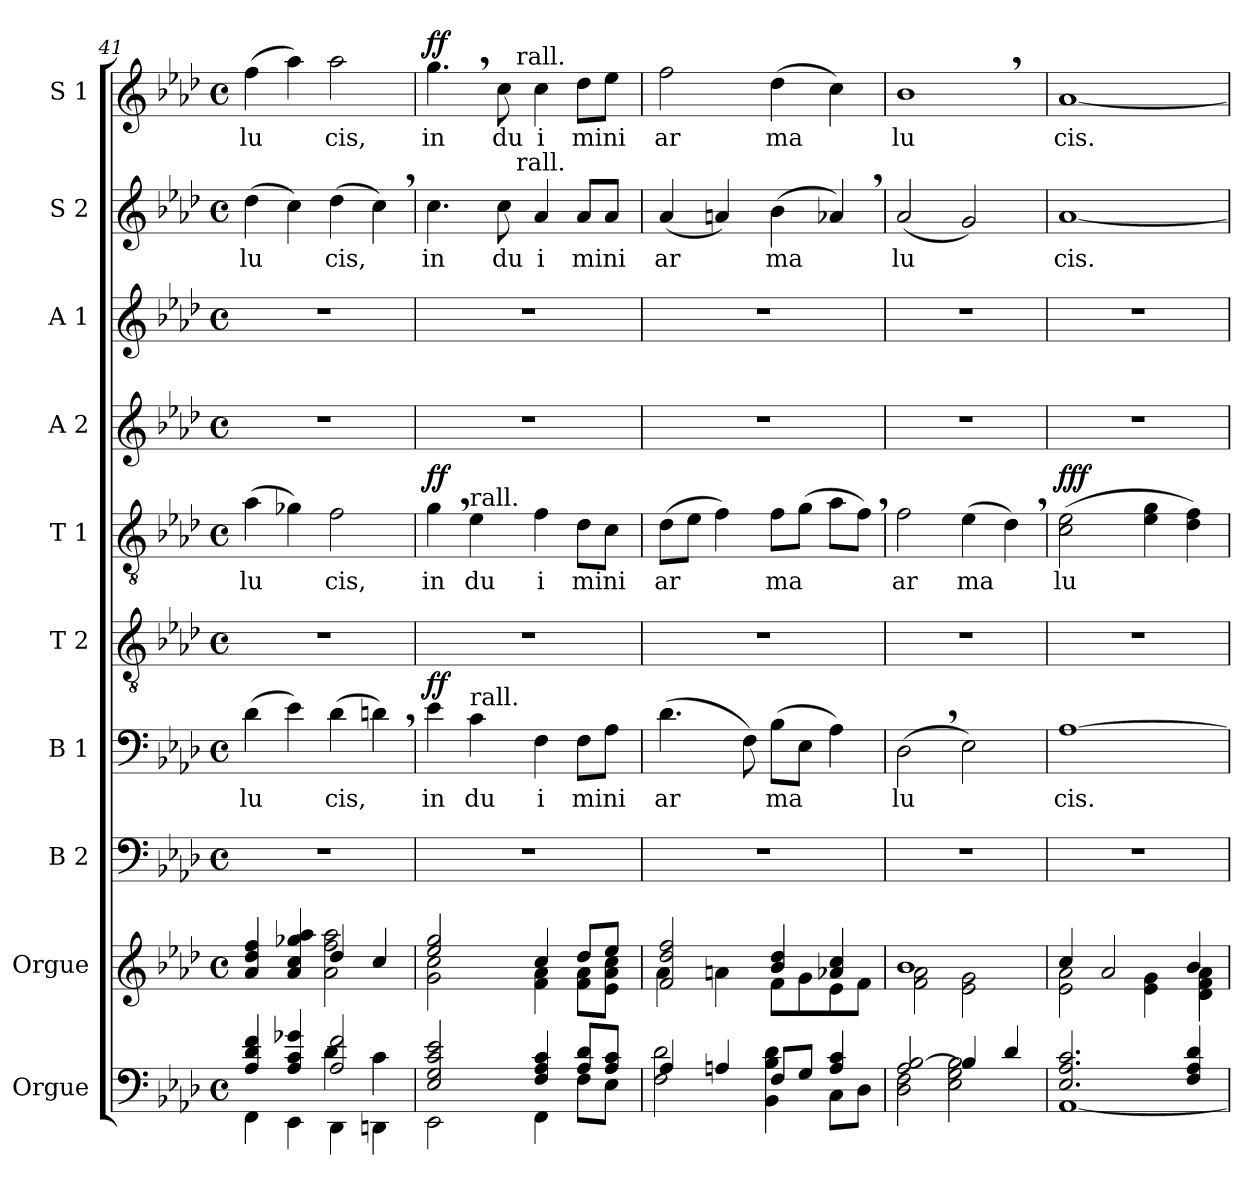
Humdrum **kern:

**kern	**kern	**kern	**kern	**text	**dynam	**kern	**kern	**text	**dynam	**kern	**kern	**kern	**text	**kern	**text	**dynam
*part10	*part9	*part8	*part7	*part7	*part7	*part6	*part5	*part5	*part5	*part4	*part3	*part2	*part2	*part1	*part1	*part1
*staff10	*staff9	*staff8	*staff7	*staff7	*staff7	*staff6	*staff5	*staff5	*staff5	*staff4	*staff3	*staff2	*staff2	*staff1	*staff1	*staff1
*I"Orgue	*I"Orgue	*I"B 2	*I"B 1	*	*	*I"T 2	*I"T 1	*	*	*I"A 2	*I"A 1	*I"S 2	*	*I"S 1	*	*
*clefF4	*clefG2	*clefF4	*clefF4	*	*	*clefGv2	*clefGv2	*	*	*clefG2	*clefG2	*clefG2	*	*clefG2	*	*
*k[b-e-a-d-]	*k[b-e-a-d-]	*k[b-e-a-d-]	*k[b-e-a-d-]	*	*	*k[b-e-a-d-]	*k[b-e-a-d-]	*	*	*k[b-e-a-d-]	*k[b-e-a-d-]	*k[b-e-a-d-]	*	*k[b-e-a-d-]	*	*
*A-:	*A-:	*A-:	*A-:	*	*	*A-:	*A-:	*	*	*A-:	*A-:	*A-:	*	*A-:	*	*
*M4/4	*M4/4	*M4/4	*M4/4	*	*	*M4/4	*M4/4	*	*	*M4/4	*M4/4	*M4/4	*	*M4/4	*	*
*met(c)	*met(c)	*met(c)	*met(c)	*	*	*met(c)	*met(c)	*	*	*met(c)	*met(c)	*met(c)	*	*met(c)	*	*
=41	=41	=41	=41	=41	=41	=41	=41	=41	=41	=41	=41	=41	=41	=41	=41	=41
*^	*^	*	*	*	*	*	*	*	*	*	*	*	*	*	*	*
*	*^	*	*	*	*	*	*	*	*	*	*	*	*	*	*	*	*	*
!	!	!	!	!	!	!	!LO:LY:b	!	!	!	!LO:LY:b	!	!	!	!	!LO:LY:b	!	!LO:LY:b	!
4A-/ 4d-/ 4f/	4FF\	2ryy	4a-/ 4dd-/ 4ff/	2ryy	1r	(>4d-\	lu	.	1r	(>4a-\	lu	.	1r	1r	(>4dd-\	lu	(>4ff\	lu	.
4A-/ 4c/ 4g-X/	4EE-\	.	4a-/ 4cc/ 4gg-X/ 4aa-/	.	.	4e-\)	.	.	.	4g-X\)	.	.	.	.	4cc\)	.	4aa-\)	.	.
!	!	!	!	!	!	!	!LO:LY:b	!	!	!	!LO:LY:b	!	!	!	!	!LO:LY:b	!	!LO:LY:b	!
2A-/ 2f/	4DD-\	4d-\	4dd-/	2a-\ 2ff\ 2aa-\	.	(>4d-\	cis,	.	.	2f\	cis,	.	.	.	(>4dd-\	cis,	2aa-\	cis,	.
.	4DDn\	4c\	4cc/	.	.	4dn,<\)	.	.	.	.	.	.	.	.	4cc,>\)	.	.	.	.
=42	=42	=42	=42	=42	=42	=42	=42	=42	=42	=42	=42	=42	=42	=42	=42	=42	=42	=42	=42
!	!	!	!	!	!	!	!LO:LY:b	!LO:DY:a	!	!	!LO:LY:b	!LO:DY:a	!	!	!	!LO:LY:b	!	!LO:LY:b	!LO:DY:a
*	*v	*v	*	*	*	*	*	*	*	*	*	*	*	*	*^	*	*^	*	*
2E-/ 2G/ 2c/ 2e-/	2EE-\	2ee-/ 2gg/	2g\ 2cc\	1r	4e-\	in	ff	1r	4g,>\	in	ff	1r	1r	4.cc\	4..ryy	in	4.gg,>\	4..ryy	in	ff
!	!	!	!	!	!	!	!	!	!LO:TX:a:t=rall.	!	!	!	!	!	!	!	!	!	!	!
!	!	!	!	!	!LO:TX:a:t=rall.	!	!	!	!	!	!	!	!	!	!	!	!	!	!	!
!	!	!	!	!	!	!LO:LY:b	!	!	!	!LO:LY:b	!	!	!	!	!	!	!	!	!	!
.	.	.	.	.	4c\	du	.	.	4e-\	du	.	.	.	.	.	.	.	.	.	.
!	!	!	!	!	!	!	!	!	!	!	!	!	!	!	!	!LO:LY:b	!	!	!LO:LY:b	!
.	.	.	.	.	.	.	.	.	.	.	.	.	.	8cc\	.	du	8cc\	.	du	.
!	!	!	!	!	!	!	!	!	!	!	!	!	!	!	!	!	!	!LO:TX:a:t=rall.	!	!
!	!	!	!	!	!	!	!	!	!	!	!	!	!	!	!LO:TX:a:t=rall.	!	!	!	!	!
.	.	.	.	.	.	.	.	.	.	.	.	.	.	.	2ryy	.	.	2ryy	.	.
!	!	!	!	!	!	!LO:LY:b	!	!	!	!LO:LY:b	!	!	!	!	!	!LO:LY:b	!	!	!LO:LY:b	!
4F/ 4A-/ 4c/	4FF\	4cc/	4f\ 4a-\	.	4F\	i	.	.	4f\	i	.	.	.	4a-/	.	i	4cc\	.	i	.
!	!	!	!	!	!	!LO:LY:b	!	!	!	!LO:LY:b	!	!	!	!	!	!LO:LY:b	!	!	!LO:LY:b	!
8A-/ 8d-/L	8F\L	8dd-/L	8f\ 8a-\L	.	8F\L	mini	.	.	8d-\L	mini	.	.	.	8a-/L	.	mini	8dd-\L	.	mini	.
8A-/ 8c/J	8E-\J	8ee-/J	8e-\ 8a-\ 8cc\J	.	8A-\J	.	.	.	8c\J	.	.	.	.	8a-/J	.	.	8ee-\J	.	.	.
.	.	.	.	.	.	.	.	.	.	.	.	.	.	.	16ryy	.	.	16ryy	.	.
=43	=43	=43	=43	=43	=43	=43	=43	=43	=43	=43	=43	=43	=43	=43	=43	=43	=43	=43	=43	=43
!	!	!	!	!	!	!LO:LY:b	!	!	!	!LO:LY:b	!	!	!	!	!	!LO:LY:b	!	!	!LO:LY:b	!
*	*	*	*	*	*	*	*	*	*	*	*	*	*	*v	*v	*	*	*	*	*
*	*	*	*	*	*	*	*	*	*	*	*	*	*	*	*	*v	*v	*	*
4A-/	2F\ 2d-\	2f/ 2dd-/ 2ff/	4a-\	1r	(>4.d-\	ar	.	1r	(>8d-\L	ar	.	1r	1r	(<4a-/	ar	2ff\	ar	.
.	.	.	.	.	.	.	.	.	8e-\J	.	.	.	.	.	.	.	.	.
4An/	.	.	4an\	.	.	.	.	.	4f\)	.	.	.	.	4an/)	.	.	.	.
.	.	.	.	.	8F\)	.	.	.	.	.	.	.	.	.	.	.	.	.
!	!	!	!	!	!	!LO:LY:b	!	!	!	!LO:LY:b	!	!	!	!	!LO:LY:b	!	!LO:LY:b	!
8F/L	4BB-\ 4B-\ 4d-\	4b-/ 4dd-/	8f\L	.	(>8B-\L	ma	.	.	8f\L	ma	.	.	.	(>4b-\	ma	(>4dd-\	ma	.
8G/J	.	.	8g\	.	8E-\J	.	.	.	(>8g\J	.	.	.	.	.	.	.	.	.
4A/ 4c/	8C\L	4a-X/ 4cc/	8e-\	.	4A-\)	.	.	.	8a-\L	.	.	.	.	4a-X,>/)	.	4cc\)	.	.
.	8D-\J	.	8f\J	.	.	.	.	.	8f,>\J)	.	.	.	.	.	.	.	.	.
=44	=44	=44	=44	=44	=44	=44	=44	=44	=44	=44	=44	=44	=44	=44	=44	=44	=44	=44
!	!	!	!	!	!	!LO:LY:b	!	!	!	!LO:LY:b	!	!	!	!	!LO:LY:b	!	!LO:LY:b	!
2A-/ [>2B-/	2D-\ 2F\	1b-	2f\ 2a-\	1r	(>2D-,>\	lu	.	1r	2f\	ar	.	1r	1r	(<2a-/	lu	1b-,<	lu	.
!	!	!	!	!	!	!	!	!	!	!LO:LY:b	!	!	!	!	!	!	!	!
4B-/]	2E-\ 2G\ 2B-\	.	2e-\ 2g\	.	2E-\)	.	.	.	(>4e-\	ma	.	.	.	2g/)	.	.	.	.
4d-/	.	.	.	.	.	.	.	.	4d-,>\)	.	.	.	.	.	.	.	.	.
=45	=45	=45	=45	=45	=45	=45	=45	=45	=45	=45	=45	=45	=45	=45	=45	=45	=45	=45
!	!	!	!	!	!	!LO:LY:b	!	!	!	!LO:LY:b	!LO:DY:a	!	!	!	!LO:LY:b	!	!LO:LY:b	!
2.E-/ 2.A-/ 2.c/	[<1AA-	4cc/	2e-\ 2a-\	1r	[>1A-	cis.	.	1r	(>2c\ 2e-\	lu	fff	1r	1r	[<1a-	cis.	[<1a-	cis.	.
.	.	2a-/	.	.	.	.	.	.	.	.	.	.	.	.	.	.	.	.
.	.	.	4e-\ 4g\	.	.	.	.	.	4e-\ 4g\	.	.	.	.	.	.	.	.	.
4F/ 4A-/ 4d-/	.	4b-/	4d-\ 4f\ 4a-\	.	.	.	.	.	4d-\ 4f\)	.	.	.	.	.	.	.	.	.
*v	*v	*	*	*	*	*	*	*	*	*	*	*	*	*	*	*	*	*
*	*v	*v	*	*	*	*	*	*	*	*	*	*	*	*	*	*	*
=	=	=	=	=	=	=	=	=	=	=	=	=	=	=	=	=
*-	*-	*-	*-	*-	*-	*-	*-	*-	*-	*-	*-	*-	*-	*-	*-	*-
